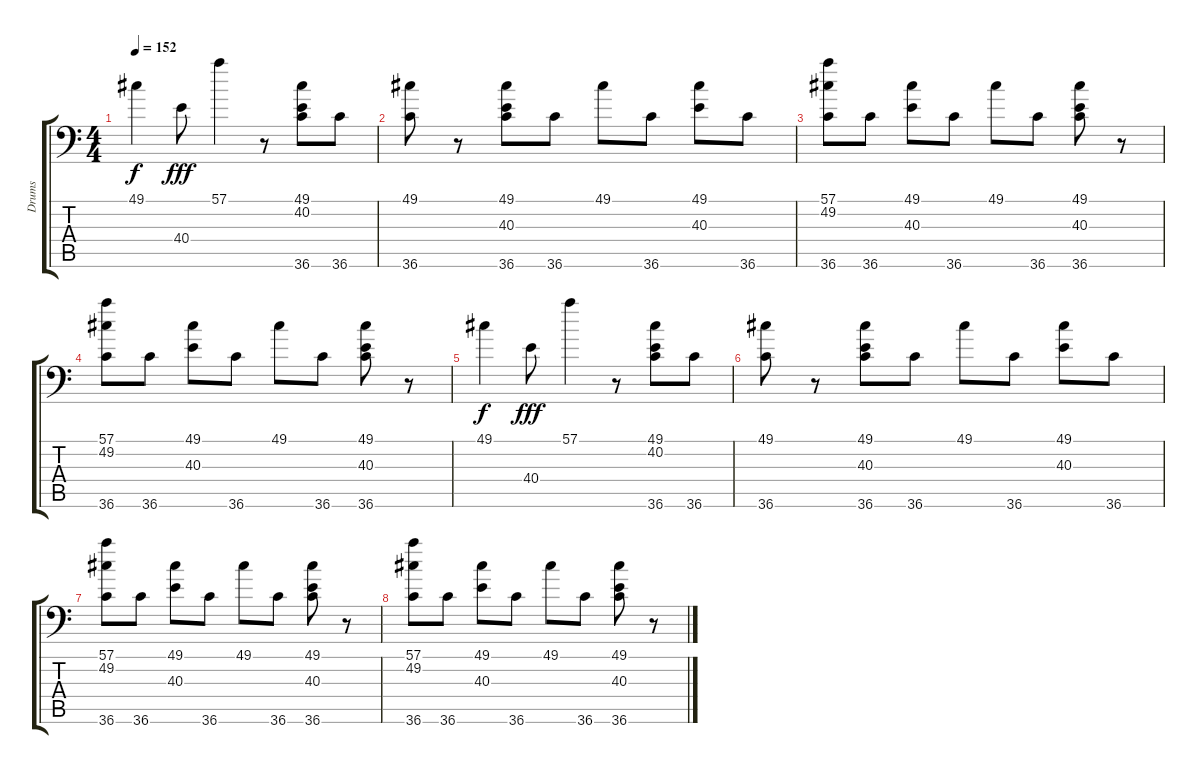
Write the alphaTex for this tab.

\track ("Drums" "Drums") {instrument acousticgrandpiano}
\staff {score tabs}
\tuning (C-1 C-1 C-1 C-1 C-1 C-1) {hide}
\ts (4 4)
\tempo 152
\clef f4
\ks c
49.1.4{dy f} 40.4.8{dy fff} 57.1.4 r.8 (49.1 40.2 36.6).8 36.6.8 |
(49.1 36.6).8 r.8 (49.1 40.3 36.6).8 36.6.8 49.1.8 36.6.8 (49.1 40.3).8 36.6.8 |
(57.1 49.2 36.6).8 36.6.8 (49.1 40.3).8 36.6.8 49.1.8 36.6.8 (49.1 40.3 36.6).8 r.8 |
(57.1 49.2 36.6).8 36.6.8 (49.1 40.3).8 36.6.8 49.1.8 36.6.8 (49.1 40.3 36.6).8 r.8 |
49.1.4{dy f} 40.4.8{dy fff} 57.1.4 r.8 (49.1 40.2 36.6).8 36.6.8 |
(49.1 36.6).8 r.8 (49.1 40.3 36.6).8 36.6.8 49.1.8 36.6.8 (49.1 40.3).8 36.6.8 |
(57.1 49.2 36.6).8 36.6.8 (49.1 40.3).8 36.6.8 49.1.8 36.6.8 (49.1 40.3 36.6).8 r.8 |
(57.1 49.2 36.6).8 36.6.8 (49.1 40.3).8 36.6.8 49.1.8 36.6.8 (49.1 40.3 36.6).8 r.8
